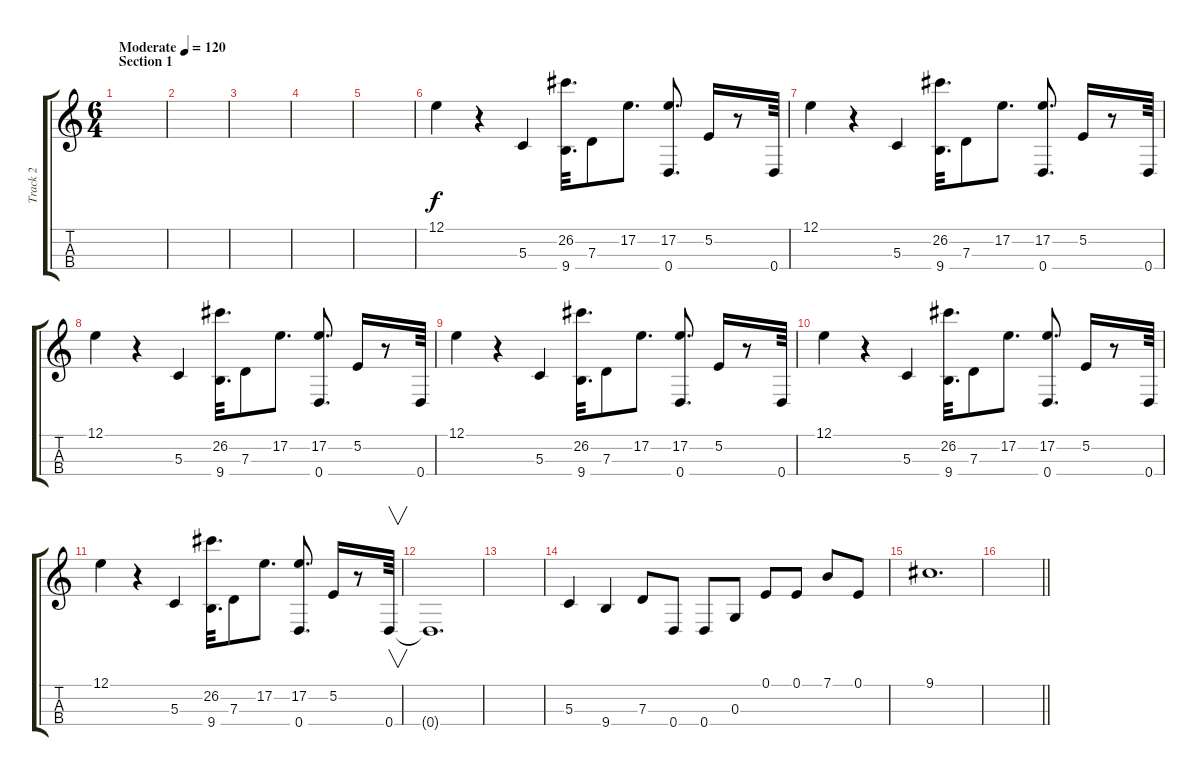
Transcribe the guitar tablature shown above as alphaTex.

\track ("Track 2" "Track 2") {instrument electricpiano1}
\staff {score tabs}
\tuning (E4 B3 G3 D3) {hide}
\ts (6 4)
\section ("" "Section 1")
\tempo (120 "Moderate")
\clef g2
\ks c
|
|
|
|
|
12.1.4 r.4 5.3.4 (26.2 9.4).32{d} 7.3.8 17.2.8{d} (17.2 0.4).8{d} 5.2.16 r.8 0.4.64 |
12.1.4 r.4 5.3.4 (26.2 9.4).32{d} 7.3.8 17.2.8{d} (17.2 0.4).8{d} 5.2.16 r.8 0.4.64 |
12.1.4 r.4 5.3.4 (26.2 9.4).32{d} 7.3.8 17.2.8{d} (17.2 0.4).8{d} 5.2.16 r.8 0.4.64 |
12.1.4 r.4 5.3.4 (26.2 9.4).32{d} 7.3.8 17.2.8{d} (17.2 0.4).8{d} 5.2.16 r.8 0.4.64 |
12.1.4 r.4 5.3.4 (26.2 9.4).32{d} 7.3.8 17.2.8{d} (17.2 0.4).8{d} 5.2.16 r.8 0.4.64 |
12.1.4 r.4 5.3.4 (26.2 9.4).32{d} 7.3.8 17.2.8{d} (17.2 0.4).8{d} 5.2.16 r.8 0.4.64{v} |
0.4{t}.1{d balance 14} |
|
5.3.4{volume 16} 9.4.4 7.3.8 0.4.8 0.4.8 0.3.8 0.1.8 0.1.8 7.1.8 0.1.8 |
9.1.1{d} |
\barLineRight lightlight
